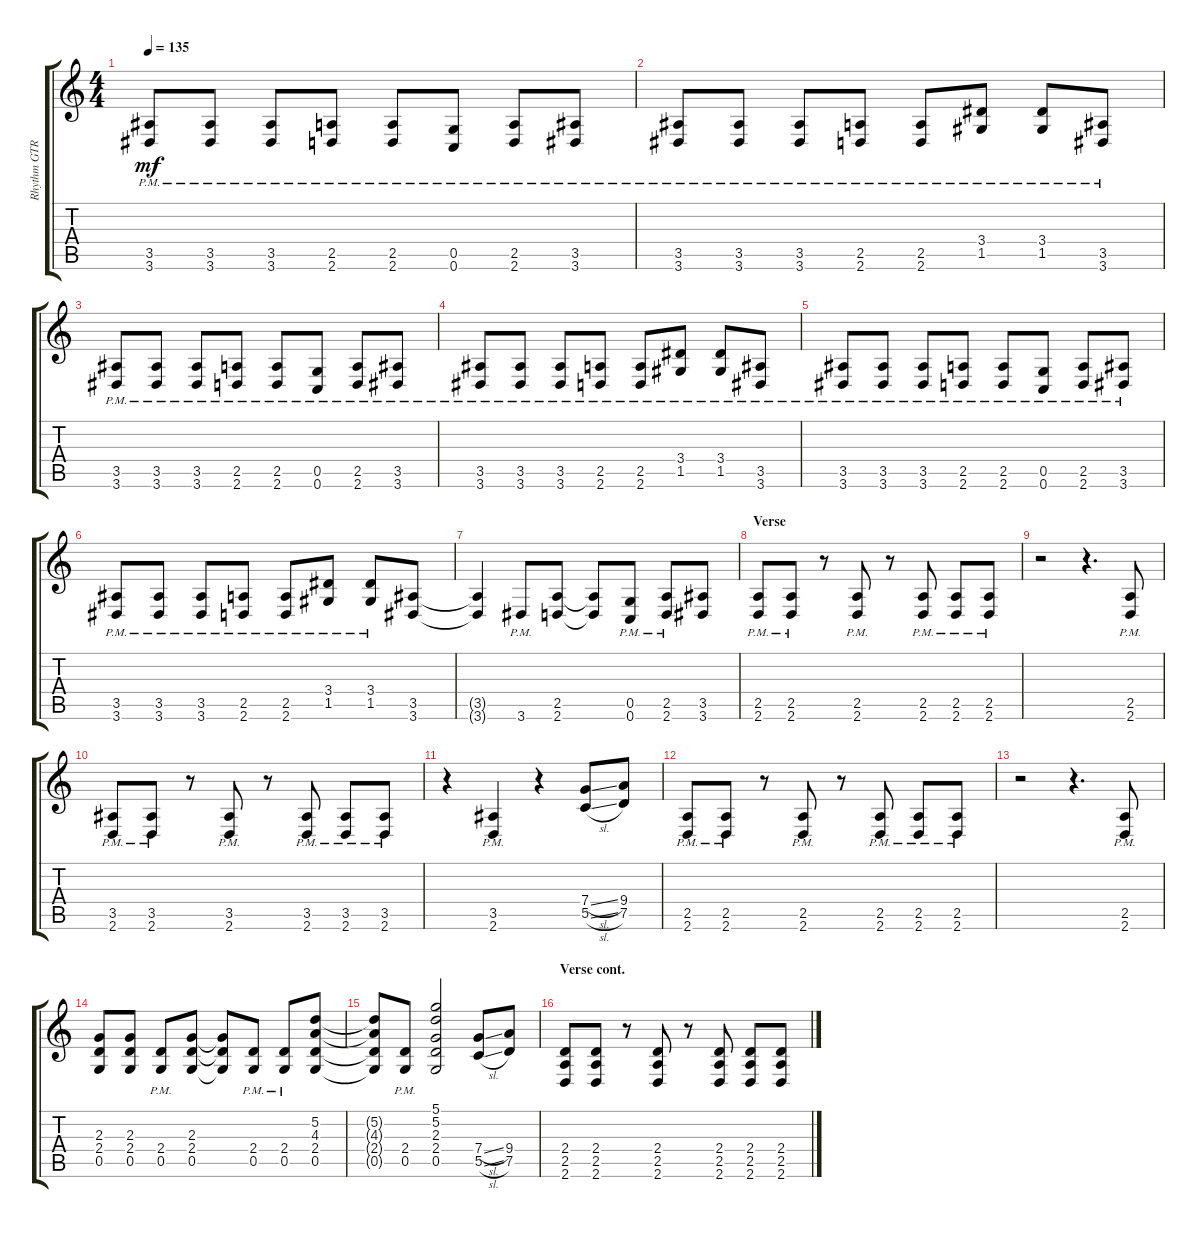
\track ("Rhythm GTR 1" "Rhythm GTR") {instrument overdrivenguitar}
\staff {score tabs}
\tuning (D4 A3 F3 C3 G2 C2) {hide}
\ts (4 4)
\tempo 135
\clef g2
\ks aminor
(3.5{pm} 3.6{pm}).8{dy mf} (3.5{pm} 3.6{pm}).8 (3.5{pm} 3.6{pm}).8 (2.5{pm} 2.6{pm}).8 (2.5{pm} 2.6{pm}).8 (0.5{pm} 0.6{pm}).8 (2.5{pm} 2.6{pm}).8 (3.5{pm} 3.6{pm}).8 |
(3.5{pm} 3.6{pm}).8 (3.5{pm} 3.6{pm}).8 (3.5{pm} 3.6{pm}).8 (2.5{pm} 2.6{pm}).8 (2.5{pm} 2.6{pm}).8 (3.4{pm} 1.5{pm}).8 (3.4{pm} 1.5{pm}).8 (3.5{pm} 3.6{pm}).8 |
(3.5{pm} 3.6{pm}).8 (3.5{pm} 3.6{pm}).8 (3.5{pm} 3.6{pm}).8 (2.5{pm} 2.6{pm}).8 (2.5{pm} 2.6{pm}).8 (0.5{pm} 0.6{pm}).8 (2.5{pm} 2.6{pm}).8 (3.5{pm} 3.6{pm}).8 |
(3.5{pm} 3.6{pm}).8 (3.5{pm} 3.6{pm}).8 (3.5{pm} 3.6{pm}).8 (2.5{pm} 2.6{pm}).8 (2.5{pm} 2.6{pm}).8 (3.4{pm} 1.5{pm}).8 (3.4{pm} 1.5{pm}).8 (3.5{pm} 3.6{pm}).8 |
(3.5{pm} 3.6{pm}).8 (3.5{pm} 3.6{pm}).8 (3.5{pm} 3.6{pm}).8 (2.5{pm} 2.6{pm}).8 (2.5{pm} 2.6{pm}).8 (0.5{pm} 0.6{pm}).8 (2.5{pm} 2.6{pm}).8 (3.5{pm} 3.6{pm}).8 |
(3.5{pm} 3.6{pm}).8 (3.5{pm} 3.6{pm}).8 (3.5{pm} 3.6{pm}).8 (2.5{pm} 2.6{pm}).8 (2.5{pm} 2.6{pm}).8 (3.4{pm} 1.5{pm}).8 (3.4{pm} 1.5{pm}).8 (3.5 3.6).8 |
(3.5{t} 3.6{t}).4 3.6{pm}.8 (2.5 2.6).8 (2.5{t} 2.6{t}).8 (0.5{pm} 0.6{pm}).8 (2.5{pm} 2.6{pm}).8 (3.5 3.6).8 |
\section ("" "Verse")
(2.5{pm} 2.6{pm}).8 (2.5{pm} 2.6{pm}).8 r.8 (2.5{pm} 2.6{pm}).8 r.8 (2.5{pm} 2.6{pm}).8 (2.5{pm} 2.6{pm}).8 (2.5{pm} 2.6{pm}).8 |
r.2 r.4{d} (2.5{pm} 2.6{pm}).8 |
(3.5{pm} 2.6{pm}).8 (3.5{pm} 2.6{pm}).8 r.8 (3.5{pm} 2.6{pm}).8 r.8 (3.5{pm} 2.6{pm}).8 (3.5{pm} 2.6{pm}).8 (3.5{pm} 2.6{pm}).8 |
r.4 (3.5{pm} 2.6{pm}).4 r.4 (7.4{sl} 5.5{sl}).8 (9.4 7.5).8 |
(2.5{pm} 2.6{pm}).8 (2.5{pm} 2.6{pm}).8 r.8 (2.5{pm} 2.6{pm}).8 r.8 (2.5{pm} 2.6{pm}).8 (2.5{pm} 2.6{pm}).8 (2.5{pm} 2.6{pm}).8 |
r.2 r.4{d} (2.5{pm} 2.6{pm}).8 |
(2.3 2.4 0.5).8 (2.3 2.4 0.5).8 (2.4{pm} 0.5{pm}).8 (2.3 2.4 0.5).8 (2.3{t} 2.4{t} 0.5{t}).8 (2.4{pm} 0.5{pm}).8 (2.4{pm} 0.5{pm}).8 (5.2 4.3 2.4 0.5).8 |
(5.2{t} 4.3{t} 2.4{t} 0.5{t}).8 (2.4{pm} 0.5{pm}).8 (5.1 5.2 2.3 2.4 0.5).2 (7.4{sl} 5.5{sl}).8 (9.4 7.5).8 |
\section ("" "Verse cont.")
(2.4 2.5 2.6).8 (2.4 2.5 2.6).8 r.8 (2.4 2.5 2.6).8 r.8 (2.4 2.5 2.6).8 (2.4 2.5 2.6).8 (2.4 2.5 2.6).8
